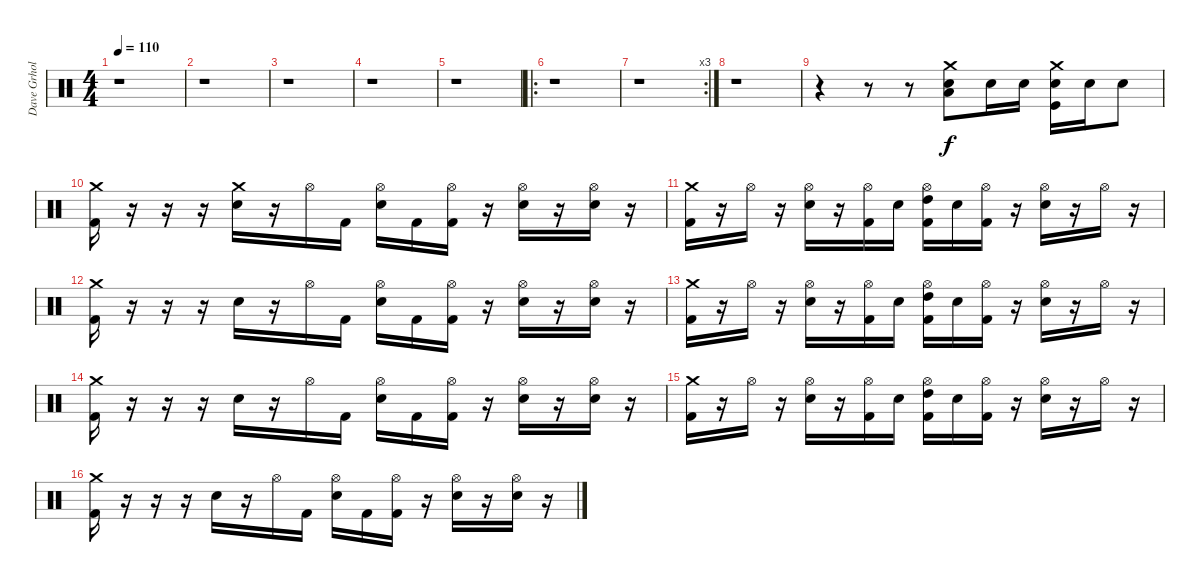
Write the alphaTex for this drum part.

\track ("Dave Grhol" "Dave Grhol") {instrument percussion}
\staff {score}
\articulation defaults
\ts (4 4)
\tempo 110
\clef neutral
\ks c
r.1{dy f} |
r.1 |
r.1 |
r.1 |
r.1 |
\ro
r.1 |
\rc 3
r.1 |
r.1 |
r.4 r.8 r.8 ("Crash medium (hit)" "Low Tom (hit)" "Snare (hit) 2").8 "Snare (hit) 2".16 "Snare (hit) 2".16 ("Snare (hit) 2" "Crash medium (hit)" "Kick (hit)").16 "Snare (hit) 2".16 "Snare (hit) 2".8 |
("Crash medium (hit)" "Kick (hit) 2").16 r.16 r.16 r.16 ("Crash medium (hit)" "Snare (hit) 2").16 r.16 "Hi-Hat (open)".16 "Kick (hit) 2".16 ("Hi-Hat (open)" "Snare (hit) 2").16 "Kick (hit) 2".16 ("Hi-Hat (open)" "Kick (hit) 2").16 r.16 ("Hi-Hat (open)" "Snare (hit) 2").16 r.16 ("Hi-Hat (open)" "Snare (hit) 2").16 r.16 |
("Crash medium (hit)" "Kick (hit) 2").16 r.16 "Hi-Hat (open)".16 r.16 ("Hi-Hat (open)" "Snare (hit) 2").16 r.16 ("Hi-Hat (open)" "Kick (hit) 2").16 "Snare (hit) 2".16 ("Hi-Hat (open)" "Kick (hit) 2" "High Tom (hit)").16 "Snare (hit) 2".16 ("Hi-Hat (open)" "Kick (hit) 2").16 r.16 ("Hi-Hat (open)" "Snare (hit) 2").16 r.16 "Hi-Hat (open)".16 r.16 |
("Crash medium (hit)" "Kick (hit) 2").16 r.16 r.16 r.16 "Snare (hit) 2".16 r.16 "Hi-Hat (open)".16 "Kick (hit) 2".16 ("Hi-Hat (open)" "Snare (hit) 2").16 "Kick (hit) 2".16 ("Hi-Hat (open)" "Kick (hit) 2").16 r.16 ("Hi-Hat (open)" "Snare (hit) 2").16 r.16 ("Hi-Hat (open)" "Snare (hit) 2").16 r.16 |
("Crash medium (hit)" "Kick (hit) 2").16 r.16 "Hi-Hat (open)".16 r.16 ("Hi-Hat (open)" "Snare (hit) 2").16 r.16 ("Hi-Hat (open)" "Kick (hit) 2").16 "Snare (hit) 2".16 ("Hi-Hat (open)" "Kick (hit) 2" "High Tom (hit)").16 "Snare (hit) 2".16 ("Hi-Hat (open)" "Kick (hit) 2").16 r.16 ("Hi-Hat (open)" "Snare (hit) 2").16 r.16 "Hi-Hat (open)".16 r.16 |
("Crash medium (hit)" "Kick (hit) 2").16 r.16 r.16 r.16 "Snare (hit) 2".16 r.16 "Hi-Hat (open)".16 "Kick (hit) 2".16 ("Hi-Hat (open)" "Snare (hit) 2").16 "Kick (hit) 2".16 ("Hi-Hat (open)" "Kick (hit) 2").16 r.16 ("Hi-Hat (open)" "Snare (hit) 2").16 r.16 ("Hi-Hat (open)" "Snare (hit) 2").16 r.16 |
("Crash medium (hit)" "Kick (hit) 2").16 r.16 "Hi-Hat (open)".16 r.16 ("Hi-Hat (open)" "Snare (hit) 2").16 r.16 ("Hi-Hat (open)" "Kick (hit) 2").16 "Snare (hit) 2".16 ("Hi-Hat (open)" "Kick (hit) 2" "High Tom (hit)").16 "Snare (hit) 2".16 ("Hi-Hat (open)" "Kick (hit) 2").16 r.16 ("Hi-Hat (open)" "Snare (hit) 2").16 r.16 "Hi-Hat (open)".16 r.16 |
("Crash medium (hit)" "Kick (hit) 2").16 r.16 r.16 r.16 "Snare (hit) 2".16 r.16 "Hi-Hat (open)".16 "Kick (hit) 2".16 ("Hi-Hat (open)" "Snare (hit) 2").16 "Kick (hit) 2".16 ("Hi-Hat (open)" "Kick (hit) 2").16 r.16 ("Hi-Hat (open)" "Snare (hit) 2").16 r.16 ("Hi-Hat (open)" "Snare (hit) 2").16 r.16
